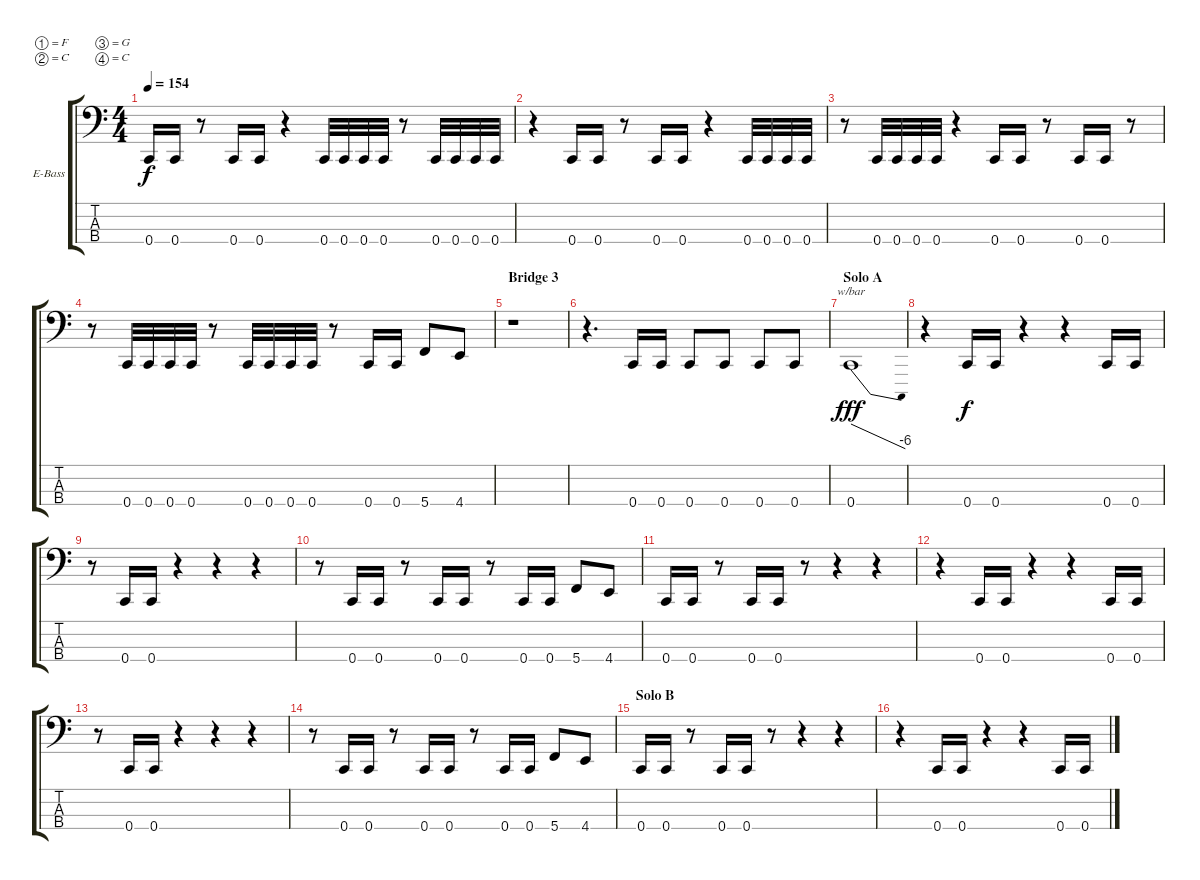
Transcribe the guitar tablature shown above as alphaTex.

\defaultSystemsLayout 4
\bracketExtendMode groupsimilarinstruments
\firstSystemTrackNameOrientation horizontal
\otherSystemsTrackNameOrientation horizontal
\track ("Bass" "E-Bass") {instrument electricbassfinger}
\staff {score tabs}
\tuning (F2 C2 G1 C1)
\ts (4 4)
\tempo 154
\clef f4
\ks c
0.4.16{dy f} 0.4.16 r.8 0.4.16 0.4.16 r.4 0.4.32 0.4.32 0.4.32 0.4.32 r.8 0.4.32 0.4.32 0.4.32 0.4.32 |
r.4 0.4.16 0.4.16 r.8 0.4.16 0.4.16 r.4 0.4.32 0.4.32 0.4.32 0.4.32 |
r.8 0.4.32 0.4.32 0.4.32 0.4.32 r.4 0.4.16 0.4.16 r.8 0.4.16 0.4.16 r.8 |
r.8 0.4.32 0.4.32 0.4.32 0.4.32 r.8 0.4.32 0.4.32 0.4.32 0.4.32 r.8 0.4.16 0.4.16 5.4.8 4.4.8 |
\section ("" "Bridge 3")
r.1 |
r.4{d} 0.4.16 0.4.16 0.4.8 0.4.8 0.4.8 0.4.8 |
\section ("" "Solo A")
0.4.1{tbe (dive default 0 0 60 -24) dy fff} |
r.4 0.4.16{dy f} 0.4.16 r.4 r.4 0.4.16 0.4.16 |
r.8 0.4.16 0.4.16 r.4 r.4 r.4 |
r.8 0.4.16 0.4.16 r.8 0.4.16 0.4.16 r.8 0.4.16 0.4.16 5.4.8 4.4.8 |
0.4.16 0.4.16 r.8 0.4.16 0.4.16 r.8 r.4 r.4 |
r.4 0.4.16 0.4.16 r.4 r.4 0.4.16 0.4.16 |
r.8 0.4.16 0.4.16 r.4 r.4 r.4 |
r.8 0.4.16 0.4.16 r.8 0.4.16 0.4.16 r.8 0.4.16 0.4.16 5.4.8 4.4.8 |
\section ("" "Solo B")
0.4.16 0.4.16 r.8 0.4.16 0.4.16 r.8 r.4 r.4 |
r.4 0.4.16 0.4.16 r.4 r.4 0.4.16 0.4.16
